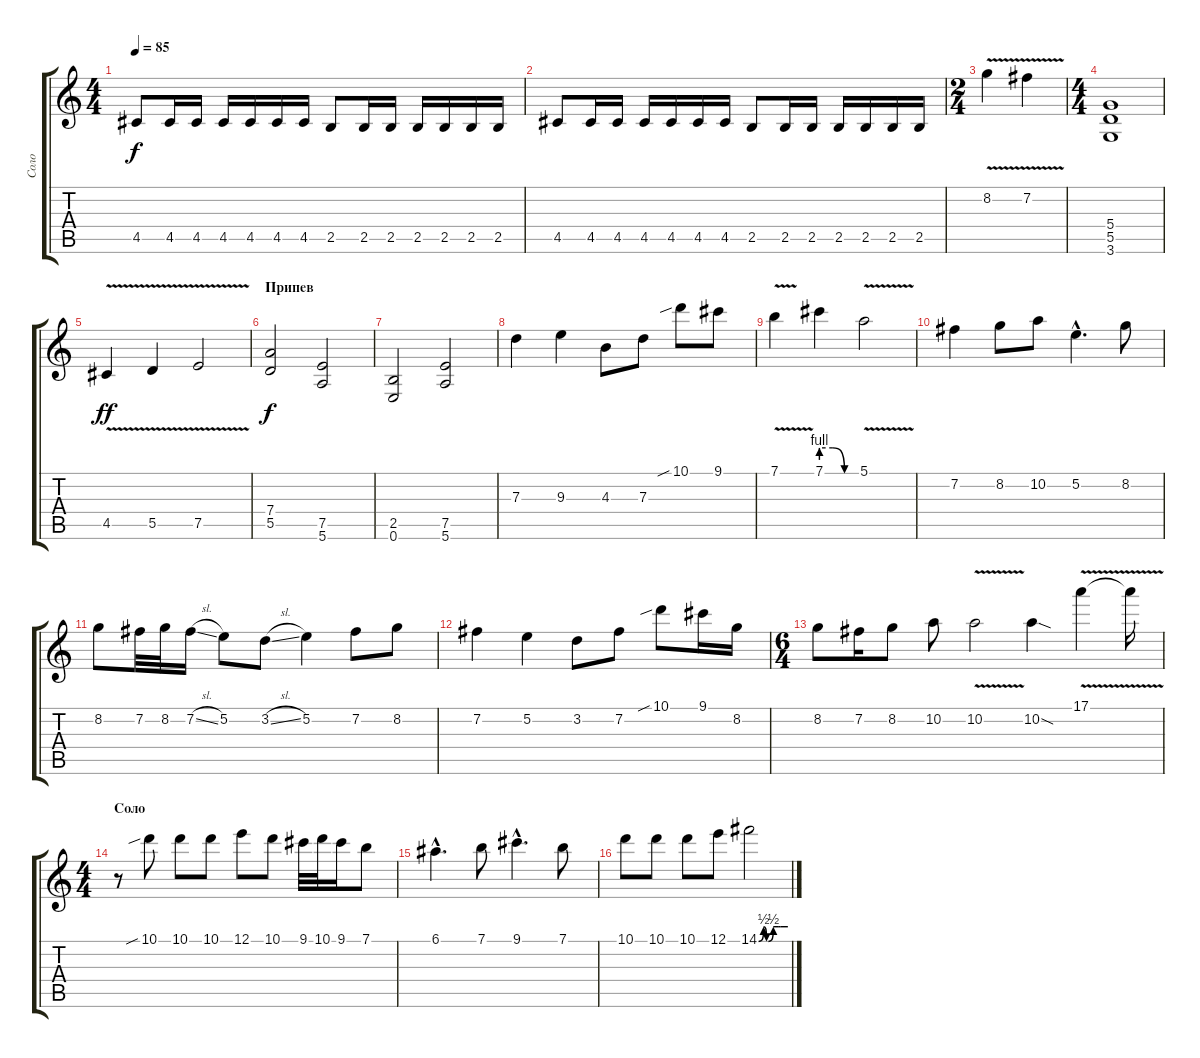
\track ("Соло" "Соло") {instrument distortionguitar}
\staff {score tabs}
\tuning (E4 B3 G3 D3 A2 E2) {hide}
\ts (4 4)
\tempo 85
\clef g2
\ks c
4.5.8{dy f} 4.5.16 4.5.16 4.5.16 4.5.16 4.5.16 4.5.16 2.5.8 2.5.16 2.5.16 2.5.16 2.5.16 2.5.16 2.5.16 |
4.5.8 4.5.16 4.5.16 4.5.16 4.5.16 4.5.16 4.5.16 2.5.8 2.5.16 2.5.16 2.5.16 2.5.16 2.5.16 2.5.16 |
\ts (2 4)
8.2{v}.4 7.2{v}.4 |
\ts (4 4)
(5.4 5.5 3.6).1 |
\section ("" "")
4.5{v}.4{dy ff} 5.5{v}.4 7.5{v}.2 |
\section ("" "Припев")
(7.4 5.5).2{dy f} (7.5 5.6).2 |
(2.5 0.6).2 (7.5 5.6).2 |
7.3.4 9.3.4 4.3.8 7.3.8 10.1{sib}.8 9.1.8 |
7.1{v}.4 7.1{be (custom 0 4 20 4 40 0 60 0)}.4 5.1{v}.2 |
7.2.4 8.2.8 10.2.8 5.2{hac}.4{d} 8.2.8 |
8.2.8 7.2.32 8.2.32 7.2{sl}.16 5.2.8 3.2{sl}.8 5.2.4 7.2.8 8.2.8 |
7.2.4 5.2.4 3.2.8 7.2.8 10.1{sib}.8 9.1.16 8.2.16 |
\ts (6 4)
8.2.8 7.2.16 8.2.8 10.2.8 10.2{v}.2 10.2{sod}.4 17.1{v}.4 17.1{t}.16 |
\ts (4 4)
\section ("" "Соло")
r.8 10.1{sib}.8 10.1.8 10.1.8 12.1.8 10.1.8 9.1.32 10.1.32 9.1.16 7.1.8 |
6.1{hac}.4{d} 7.1.8 9.1{hac}.4{d} 7.1.8 |
10.1.8 10.1.8 10.1.8 12.1.8 14.1{be (custom 0 0 10 2 16 0 20 0 30 2 40 2 45 2 50 2 60 2)}.2
